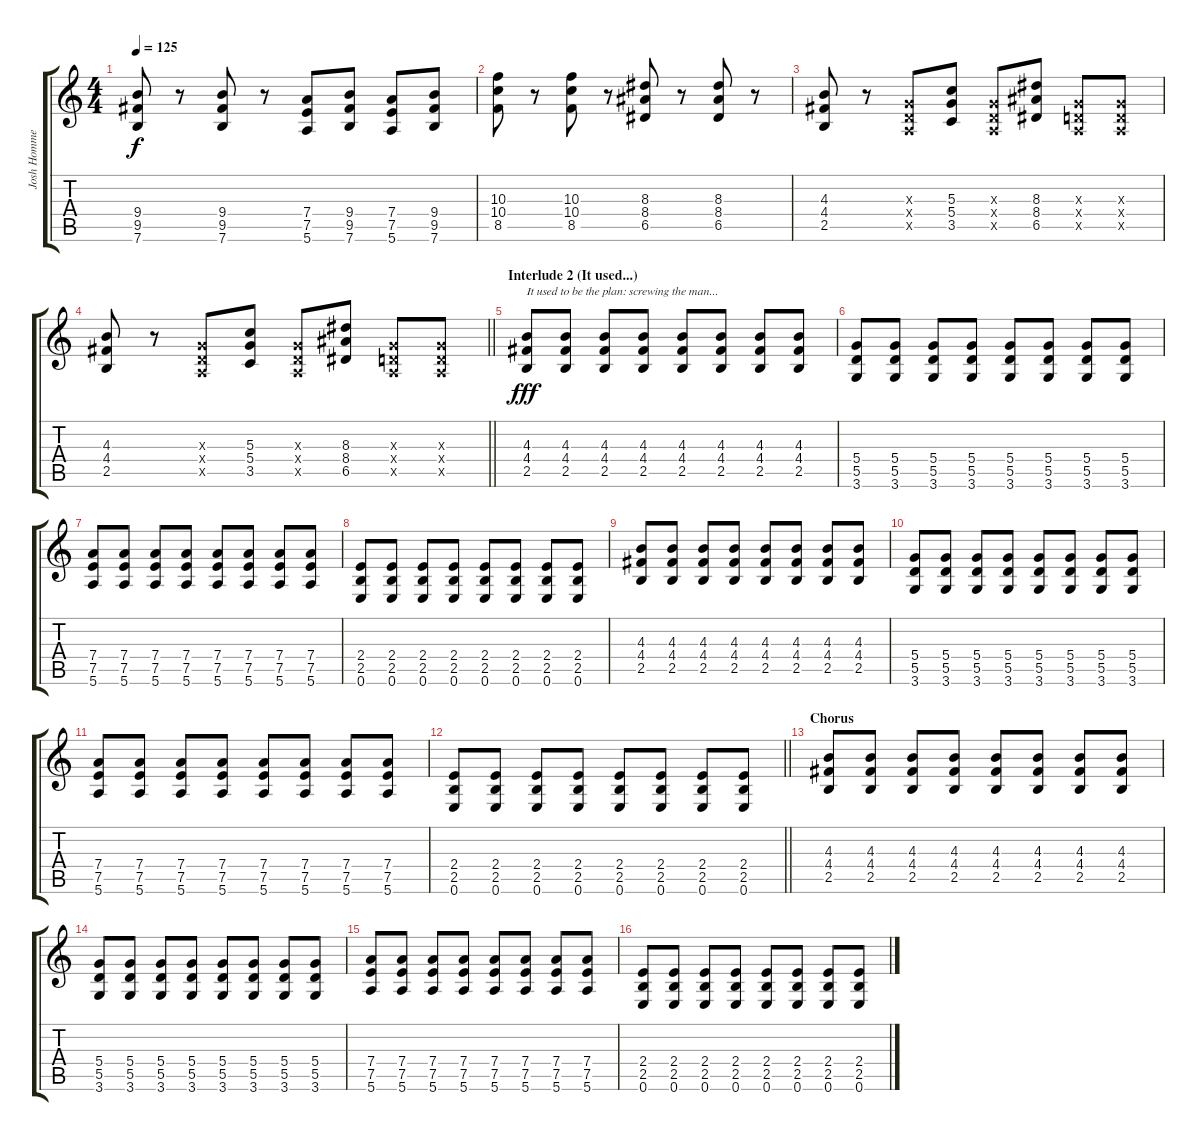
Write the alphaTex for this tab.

\track ("Josh Homme" "Josh Homme") {instrument overdrivenguitar}
\staff {score tabs}
\tuning (E4 B3 G3 D3 A2 E2) {hide}
\ts (4 4)
\tempo 125
\clef g2
\ks c
(9.4 9.5 7.6).8{dy f} r.8 (9.4 9.5 7.6).8 r.8 (7.4 7.5 5.6).8 (9.4 9.5 7.6).8 (7.4 7.5 5.6).8 (9.4 9.5 7.6).8 |
(10.3 10.4 8.5).8 r.8 (10.3 10.4 8.5).8 r.8 (8.3 8.4 6.5).8 r.8 (8.3 8.4 6.5).8 r.8 |
(4.3 4.4 2.5).8 r.8 (0.3{x} 0.4{x} 0.5{x}).8 (5.3 5.4 3.5).8 (0.3{x} 0.4{x} 0.5{x}).8 (8.3 8.4 6.5).8 (0.3{x} 0.4{x} 0.5{x}).8 (0.3{x} 0.4{x} 0.5{x}).8 |
\barLineRight lightlight
(4.3 4.4 2.5).8 r.8 (0.3{x} 0.4{x} 0.5{x}).8 (5.3 5.4 3.5).8 (0.3{x} 0.4{x} 0.5{x}).8 (8.3 8.4 6.5).8 (0.3{x} 0.4{x} 0.5{x}).8 (0.3{x} 0.4{x} 0.5{x}).8 |
\section ("" "Interlude 2 (It used...)")
(4.3 4.4 2.5).8{txt "It used to be the plan: screwing the man..." dy fff} (4.3 4.4 2.5).8 (4.3 4.4 2.5).8 (4.3 4.4 2.5).8 (4.3 4.4 2.5).8 (4.3 4.4 2.5).8 (4.3 4.4 2.5).8 (4.3 4.4 2.5).8 |
(5.4 5.5 3.6).8 (5.4 5.5 3.6).8 (5.4 5.5 3.6).8 (5.4 5.5 3.6).8 (5.4 5.5 3.6).8 (5.4 5.5 3.6).8 (5.4 5.5 3.6).8 (5.4 5.5 3.6).8 |
(7.4 7.5 5.6).8 (7.4 7.5 5.6).8 (7.4 7.5 5.6).8 (7.4 7.5 5.6).8 (7.4 7.5 5.6).8 (7.4 7.5 5.6).8 (7.4 7.5 5.6).8 (7.4 7.5 5.6).8 |
(2.4 2.5 0.6).8 (2.4 2.5 0.6).8 (2.4 2.5 0.6).8 (2.4 2.5 0.6).8 (2.4 2.5 0.6).8 (2.4 2.5 0.6).8 (2.4 2.5 0.6).8 (2.4 2.5 0.6).8 |
(4.3 4.4 2.5).8 (4.3 4.4 2.5).8 (4.3 4.4 2.5).8 (4.3 4.4 2.5).8 (4.3 4.4 2.5).8 (4.3 4.4 2.5).8 (4.3 4.4 2.5).8 (4.3 4.4 2.5).8 |
(5.4 5.5 3.6).8 (5.4 5.5 3.6).8 (5.4 5.5 3.6).8 (5.4 5.5 3.6).8 (5.4 5.5 3.6).8 (5.4 5.5 3.6).8 (5.4 5.5 3.6).8 (5.4 5.5 3.6).8 |
(7.4 7.5 5.6).8 (7.4 7.5 5.6).8 (7.4 7.5 5.6).8 (7.4 7.5 5.6).8 (7.4 7.5 5.6).8 (7.4 7.5 5.6).8 (7.4 7.5 5.6).8 (7.4 7.5 5.6).8 |
\barLineRight lightlight
(2.4 2.5 0.6).8 (2.4 2.5 0.6).8 (2.4 2.5 0.6).8 (2.4 2.5 0.6).8 (2.4 2.5 0.6).8 (2.4 2.5 0.6).8 (2.4 2.5 0.6).8 (2.4 2.5 0.6).8 |
\section ("" "Chorus")
(4.3 4.4 2.5).8 (4.3 4.4 2.5).8 (4.3 4.4 2.5).8 (4.3 4.4 2.5).8 (4.3 4.4 2.5).8 (4.3 4.4 2.5).8 (4.3 4.4 2.5).8 (4.3 4.4 2.5).8 |
(5.4 5.5 3.6).8 (5.4 5.5 3.6).8 (5.4 5.5 3.6).8 (5.4 5.5 3.6).8 (5.4 5.5 3.6).8 (5.4 5.5 3.6).8 (5.4 5.5 3.6).8 (5.4 5.5 3.6).8 |
(7.4 7.5 5.6).8 (7.4 7.5 5.6).8 (7.4 7.5 5.6).8 (7.4 7.5 5.6).8 (7.4 7.5 5.6).8 (7.4 7.5 5.6).8 (7.4 7.5 5.6).8 (7.4 7.5 5.6).8 |
(2.4 2.5 0.6).8 (2.4 2.5 0.6).8 (2.4 2.5 0.6).8 (2.4 2.5 0.6).8 (2.4 2.5 0.6).8 (2.4 2.5 0.6).8 (2.4 2.5 0.6).8 (2.4 2.5 0.6).8
